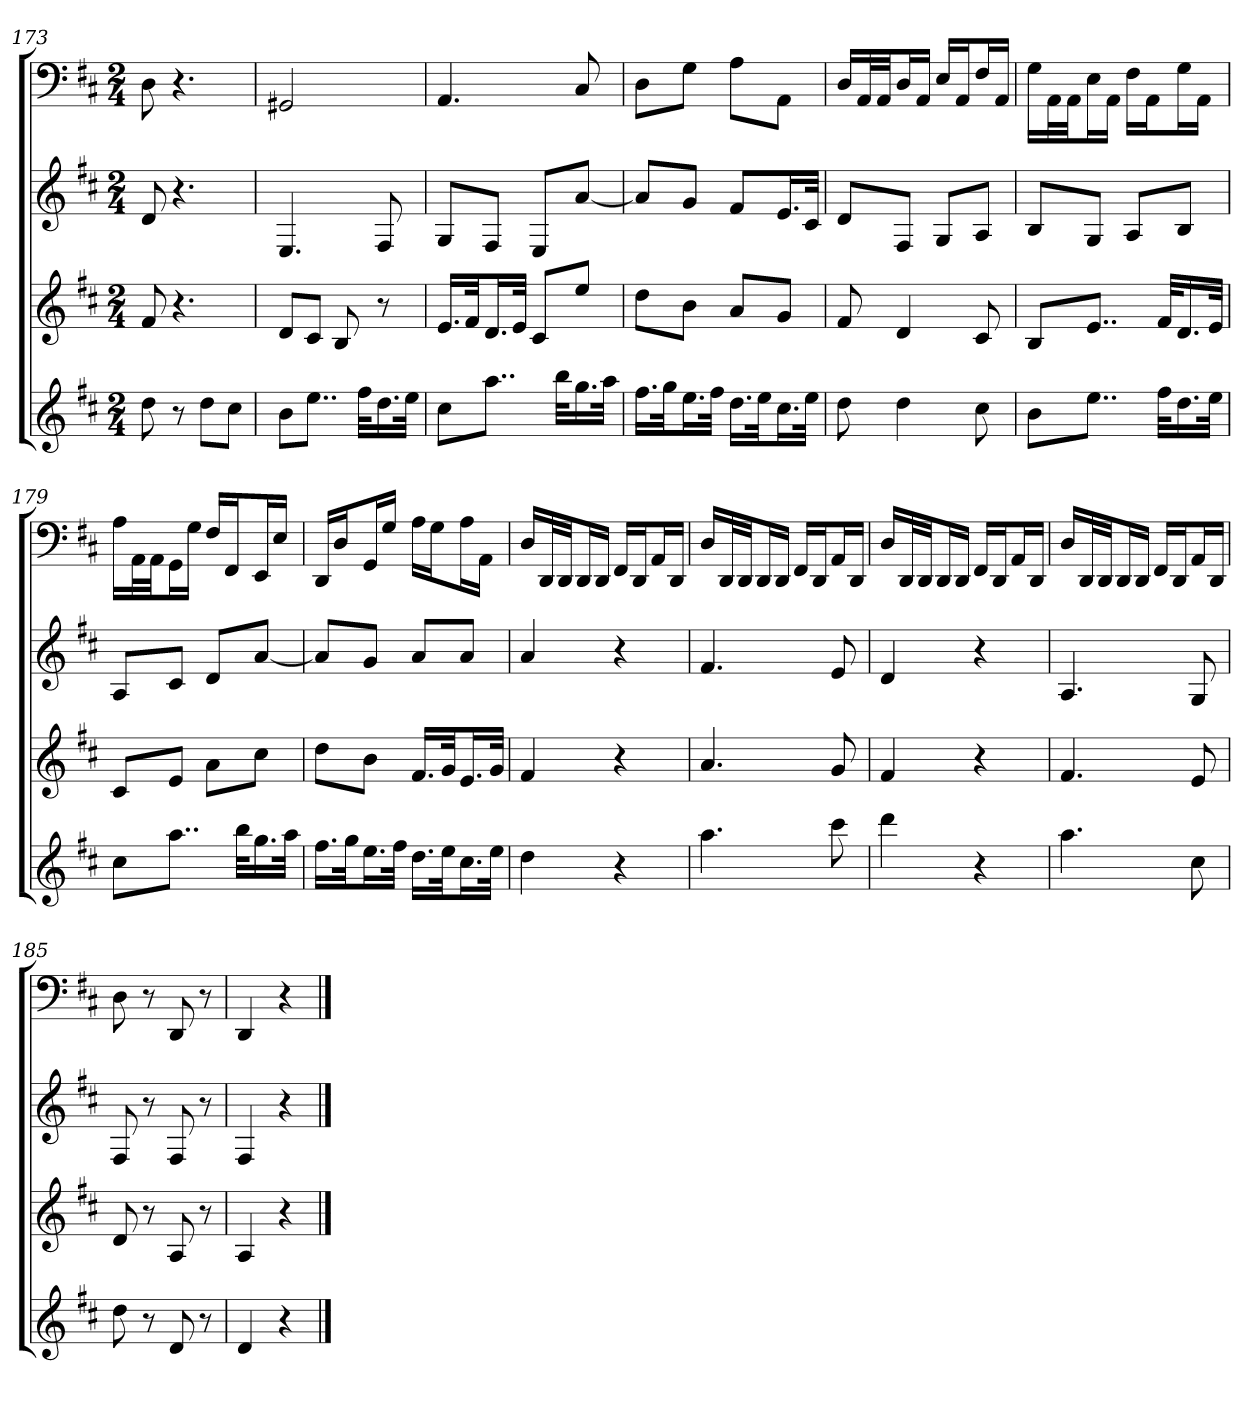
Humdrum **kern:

**kern	**kern	**kern	**kern
*part4	*part3	*part2	*part1
*staff4	*staff3	*staff2	*staff1
*k[f#c#]	*k[f#c#]	*k[f#c#]	*k[f#c#]
*D:	*D:	*D:	*D:
*M2/4	*M2/4	*M2/4	*M2/4
=173	=173	=173	=173
8dd	8f#	8d	8D
8r	4.r	4.r	4.r
8ddL	.	.	.
8cc#J	.	.	.
=174	=174	=174	=174
8bL	8dL	4.E	2GG#X
8..eeJ	8c#J	.	.
.	8B	.	.
32ff#KLL	.	.	.
16.dd	8r	8F#	.
32eeJJk	.	.	.
=175	=175	=175	=175
8cc#L	16.eLL	8GL	4.AA
.	32f#Jk	.	.
8..aaJ	16.dL	8F#J	.
.	32eJJk	.	.
.	8c#L	8EL	.
32bbKLL	.	.	.
16.gg	8eeJ	[8aJ	8C#
32aaJJk	.	.	.
=176	=176	=176	=176
16.ff#LL	8ddL	8aL]	8DL
32ggJk	.	.	.
16.eeL	8bJ	8gJ	8GJ
32ff#JJk	.	.	.
16.ddLL	8aL	8f#L	8AL
32eeJk	.	.	.
16.cc#L	8gJ	16.eL	8AAJ
32eeJJk	.	32c#JJk	.
=177	=177	=177	=177
8dd	8f#	8dL	16DLL
.	.	.	32AAL
.	.	.	32AAJJ
4dd	4d	8F#J	16DL
.	.	.	16AAJJ
.	.	8GL	16ELL
.	.	.	16AAJ
8cc#	8c#	8AJ	16F#L
.	.	.	16AAJJ
=178	=178	=178	=178
8bL	8BL	8BL	16GLL
.	.	.	32AAL
.	.	.	32AAJJ
8..eeJ	8..eJ	8GJ	16EL
.	.	.	16AAJJ
.	.	8AL	16F#LL
.	.	.	16AAJ
32ff#KLL	32f#KLL	.	.
16.dd	16.d	8BJ	16GL
.	.	.	16AAJJ
32eeJJk	32eJJk	.	.
=179	=179	=179	=179
8cc#L	8c#L	8AL	16ALL
.	.	.	32AAL
.	.	.	32AAJJ
8..aaJ	8eJ	8c#J	16GGL
.	.	.	16GJJ
.	8aL	8dL	16F#LL
.	.	.	16FF#J
32bbKLL	.	.	.
16.gg	8cc#J	[8aJ	16EEL
.	.	.	16EJJ
32aaJJk	.	.	.
=180	=180	=180	=180
16.ff#LL	8ddL	8aL]	16DDLL
.	.	.	16DJ
32ggJk	.	.	.
16.eeL	8bJ	8gJ	16GGL
.	.	.	16GJJ
32ff#JJk	.	.	.
16.ddLL	16.f#LL	8aL	16ALL
.	.	.	16GJ
32eeJk	32gJk	.	.
16.cc#L	16.eL	8aJ	16AL
.	.	.	16AAJJ
32eeJJk	32gJJk	.	.
=181	=181	=181	=181
4dd	4f#	4a	16DLL
.	.	.	32DDL
.	.	.	32DDJJ
.	.	.	16DDL
.	.	.	16DDJJ
4r	4r	4r	16FF#LL
.	.	.	16DDJ
.	.	.	16AAL
.	.	.	16DDJJ
=182	=182	=182	=182
4.aa	4.a	4.f#	16DLL
.	.	.	32DDL
.	.	.	32DDJJ
.	.	.	16DDL
.	.	.	16DDJJ
.	.	.	16FF#LL
.	.	.	16DDJ
8ccc#	8g	8e	16AAL
.	.	.	16DDJJ
=183	=183	=183	=183
4ddd	4f#	4d	16DLL
.	.	.	32DDL
.	.	.	32DDJJ
.	.	.	16DDL
.	.	.	16DDJJ
4r	4r	4r	16FF#LL
.	.	.	16DDJ
.	.	.	16AAL
.	.	.	16DDJJ
=184	=184	=184	=184
4.aa	4.f#	4.A	16DLL
.	.	.	32DDL
.	.	.	32DDJJ
.	.	.	16DDL
.	.	.	16DDJJ
.	.	.	16FF#LL
.	.	.	16DDJ
8cc#	8e	8G	16AAL
.	.	.	16DDJJ
=185	=185	=185	=185
8dd	8d	8F#	8D
8r	8r	8r	8r
8d	8A	8F#	8DD
8r	8r	8r	8r
=186	=186	=186	=186
4d	4A	4F#	4DD
4r	4r	4r	4r
==	==	==	==
*-	*-	*-	*-
